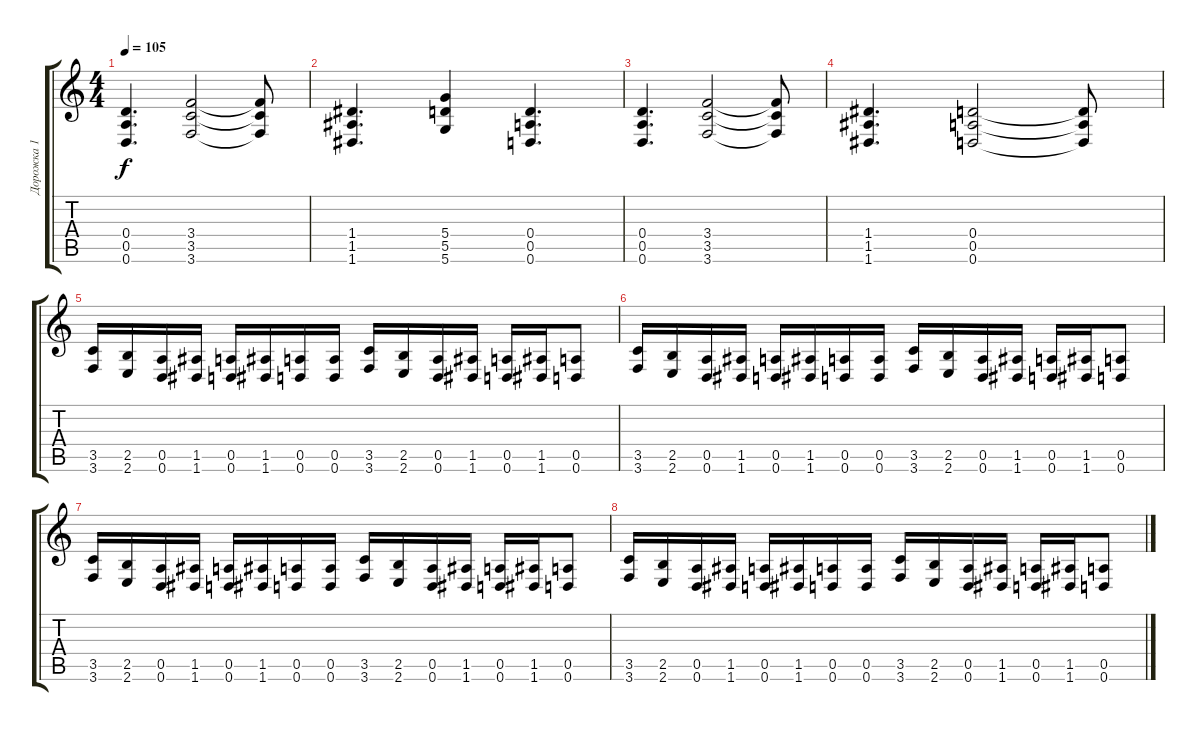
\track ("Дорожка 1" "Дорожка 1") {instrument distortionguitar}
\staff {score tabs}
\tuning (E4 B3 G3 D3 A2 D2) {hide}
\ts (4 4)
\tempo 105
\clef g2
\ks c
(0.4 0.5 0.6).4{d dy f} (3.4 3.5 3.6).2 (3.4{t} 3.5{t} 3.6{t}).8 |
(1.4 1.5 1.6).4{d} (5.4 5.5 5.6).4 (0.4 0.5 0.6).4{d} |
(0.4 0.5 0.6).4{d} (3.4 3.5 3.6).2 (3.4{t} 3.5{t} 3.6{t}).8 |
(1.4 1.5 1.6).4{d} (0.4 0.5 0.6).2 (0.4{t} 0.5{t} 0.6{t}).8 |
(3.5 3.6).16 (2.5 2.6).16 (0.5 0.6).16 (1.5 1.6).16 (0.5 0.6).16 (1.5 1.6).16 (0.5 0.6).16 (0.5 0.6).16 (3.5 3.6).16 (2.5 2.6).16 (0.5 0.6).16 (1.5 1.6).16 (0.5 0.6).16 (1.5 1.6).16 (0.5 0.6).8 |
(3.5 3.6).16 (2.5 2.6).16 (0.5 0.6).16 (1.5 1.6).16 (0.5 0.6).16 (1.5 1.6).16 (0.5 0.6).16 (0.5 0.6).16 (3.5 3.6).16 (2.5 2.6).16 (0.5 0.6).16 (1.5 1.6).16 (0.5 0.6).16 (1.5 1.6).16 (0.5 0.6).8 |
(3.5 3.6).16 (2.5 2.6).16 (0.5 0.6).16 (1.5 1.6).16 (0.5 0.6).16 (1.5 1.6).16 (0.5 0.6).16 (0.5 0.6).16 (3.5 3.6).16 (2.5 2.6).16 (0.5 0.6).16 (1.5 1.6).16 (0.5 0.6).16 (1.5 1.6).16 (0.5 0.6).8 |
(3.5 3.6).16 (2.5 2.6).16 (0.5 0.6).16 (1.5 1.6).16 (0.5 0.6).16 (1.5 1.6).16 (0.5 0.6).16 (0.5 0.6).16 (3.5 3.6).16 (2.5 2.6).16 (0.5 0.6).16 (1.5 1.6).16 (0.5 0.6).16 (1.5 1.6).16 (0.5 0.6).8
